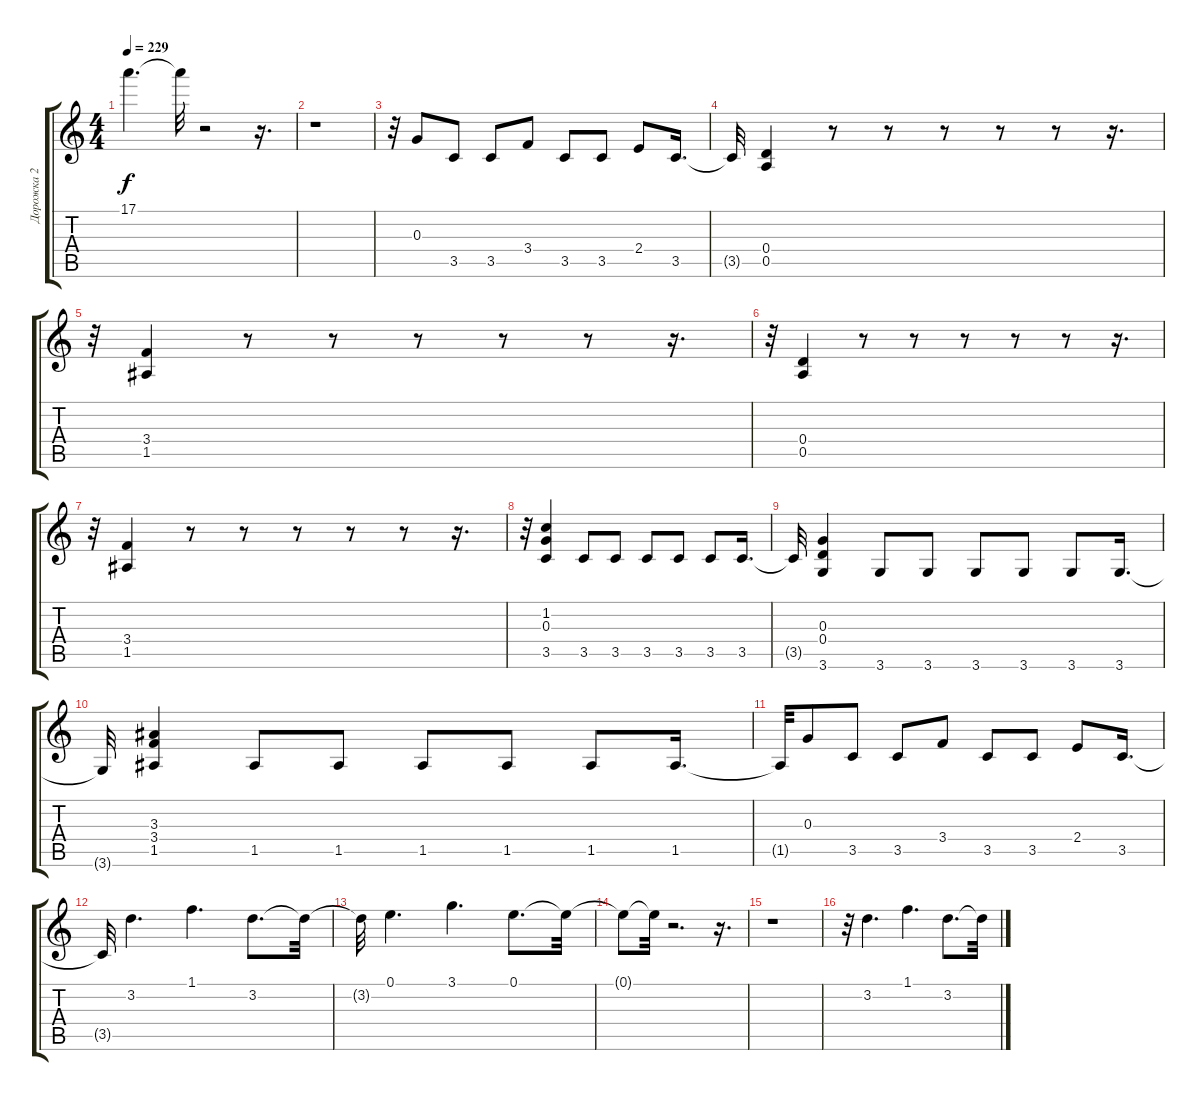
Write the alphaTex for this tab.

\track ("Дорожка 2" "Дорожка 2") {instrument overdrivenguitar}
\staff {score tabs}
\tuning (E4 B3 G3 D3 A2 E2) {hide}
\ts (4 4)
\tempo 229
\clef g2
\ks c
17.1{t}.4{d dy f} 17.1{t}.32 r.2 r.16{d} |
r.1 |
r.32 0.3.8 3.5.8 3.5.8 3.4.8 3.5.8 3.5.8 2.4.8 3.5.16{d} |
3.5{t}.32 (0.4 0.5).4 r.8 r.8 r.8 r.8 r.8 r.16{d} |
r.32 (3.4 1.5).4 r.8 r.8 r.8 r.8 r.8 r.16{d} |
r.32 (0.4 0.5).4 r.8 r.8 r.8 r.8 r.8 r.16{d} |
r.32 (3.4 1.5).4 r.8 r.8 r.8 r.8 r.8 r.16{d} |
r.32 (1.2 0.3 3.5).4 3.5.8 3.5.8 3.5.8 3.5.8 3.5.8 3.5.16{d} |
3.5{t}.32 (0.3 0.4 3.6).4 3.6.8 3.6.8 3.6.8 3.6.8 3.6.8 3.6.16{d} |
3.6{t}.32 (3.3 3.4 1.5).4 1.5.8 1.5.8 1.5.8 1.5.8 1.5.8 1.5.16{d} |
1.5{t}.32 0.3.8 3.5.8 3.5.8 3.4.8 3.5.8 3.5.8 2.4.8 3.5.16{d} |
3.5{t}.32 3.2.4{d} 1.1.4{d} 3.2.8{d} 3.2{t}.32 |
3.2{t}.32 0.1.4{d} 3.1.4{d} 0.1.8{d} 0.1{t}.32 |
0.1{t}.8 0.1{t}.32 r.2{d} r.16{d} |
r.1 |
r.32 3.2.4{d} 1.1.4{d} 3.2.8{d} 3.2{t}.32
